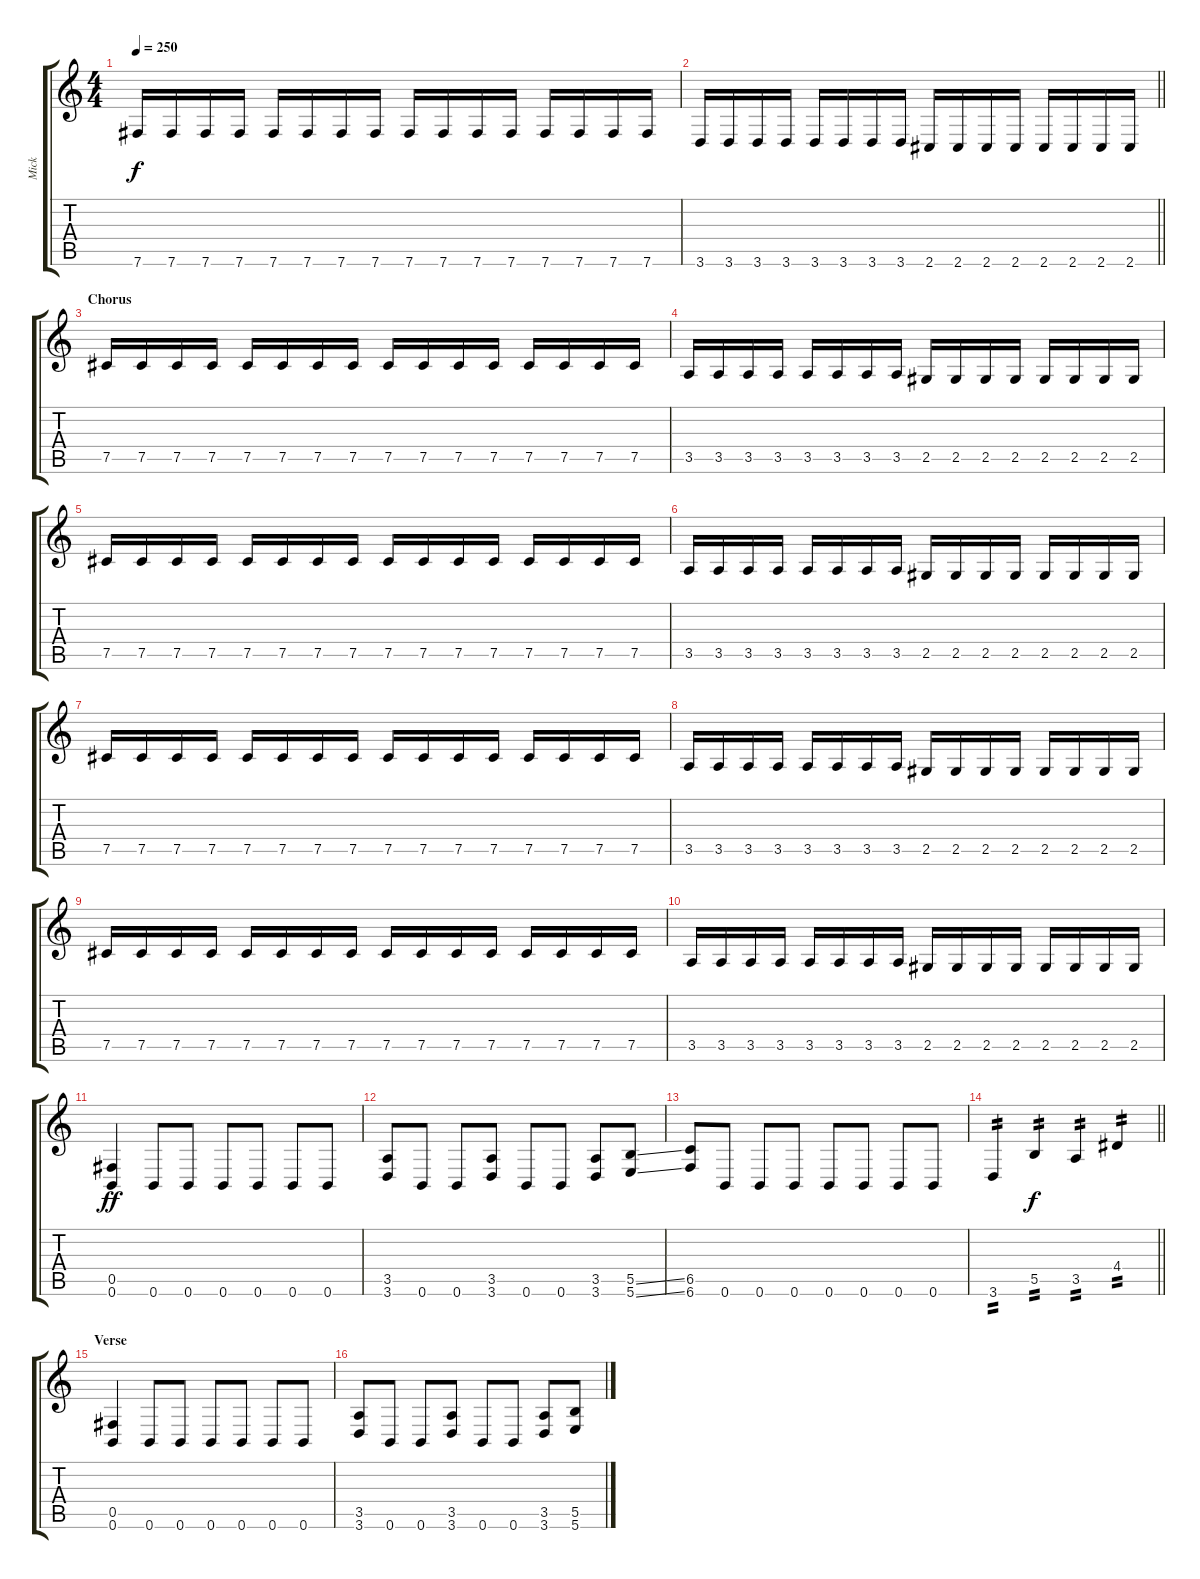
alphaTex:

\track ("Mick" "Mick") {instrument distortionguitar}
\staff {score tabs}
\tuning (Db4 Ab3 E3 B2 Gb2 B1) {hide}
\ts (4 4)
\tempo 250
\clef g2
\ks c
7.6.16{dy f} 7.6.16 7.6.16 7.6.16 7.6.16 7.6.16 7.6.16 7.6.16 7.6.16 7.6.16 7.6.16 7.6.16 7.6.16 7.6.16 7.6.16 7.6.16 |
\barLineRight lightlight
3.6.16 3.6.16 3.6.16 3.6.16 3.6.16 3.6.16 3.6.16 3.6.16 2.6.16 2.6.16 2.6.16 2.6.16 2.6.16 2.6.16 2.6.16 2.6.16 |
\section ("" "Chorus")
7.5.16 7.5.16 7.5.16 7.5.16 7.5.16 7.5.16 7.5.16 7.5.16 7.5.16 7.5.16 7.5.16 7.5.16 7.5.16 7.5.16 7.5.16 7.5.16 |
3.5.16 3.5.16 3.5.16 3.5.16 3.5.16 3.5.16 3.5.16 3.5.16 2.5.16 2.5.16 2.5.16 2.5.16 2.5.16 2.5.16 2.5.16 2.5.16 |
7.5.16 7.5.16 7.5.16 7.5.16 7.5.16 7.5.16 7.5.16 7.5.16 7.5.16 7.5.16 7.5.16 7.5.16 7.5.16 7.5.16 7.5.16 7.5.16 |
3.5.16 3.5.16 3.5.16 3.5.16 3.5.16 3.5.16 3.5.16 3.5.16 2.5.16 2.5.16 2.5.16 2.5.16 2.5.16 2.5.16 2.5.16 2.5.16 |
7.5.16 7.5.16 7.5.16 7.5.16 7.5.16 7.5.16 7.5.16 7.5.16 7.5.16 7.5.16 7.5.16 7.5.16 7.5.16 7.5.16 7.5.16 7.5.16 |
3.5.16 3.5.16 3.5.16 3.5.16 3.5.16 3.5.16 3.5.16 3.5.16 2.5.16 2.5.16 2.5.16 2.5.16 2.5.16 2.5.16 2.5.16 2.5.16 |
7.5.16 7.5.16 7.5.16 7.5.16 7.5.16 7.5.16 7.5.16 7.5.16 7.5.16 7.5.16 7.5.16 7.5.16 7.5.16 7.5.16 7.5.16 7.5.16 |
3.5.16 3.5.16 3.5.16 3.5.16 3.5.16 3.5.16 3.5.16 3.5.16 2.5.16 2.5.16 2.5.16 2.5.16 2.5.16 2.5.16 2.5.16 2.5.16 |
(0.5 0.6).4{dy ff} 0.6.8 0.6.8 0.6.8 0.6.8 0.6.8 0.6.8 |
(3.5 3.6).8 0.6.8 0.6.8 (3.5 3.6).8 0.6.8 0.6.8 (3.5 3.6).8 (5.5{ss} 5.6{ss}).8 |
(6.5 6.6).8 0.6.8 0.6.8 0.6.8 0.6.8 0.6.8 0.6.8 0.6.8 |
\barLineRight lightlight
3.6.4{tp 2} 5.5.4{tp 2 dy f} 3.5.4{tp 2} 4.4.4{tp 2} |
\section ("" "Verse")
(0.5 0.6).4 0.6.8 0.6.8 0.6.8 0.6.8 0.6.8 0.6.8 |
(3.5 3.6).8 0.6.8 0.6.8 (3.5 3.6).8 0.6.8 0.6.8 (3.5 3.6).8 (5.5{ss} 5.6{ss}).8
